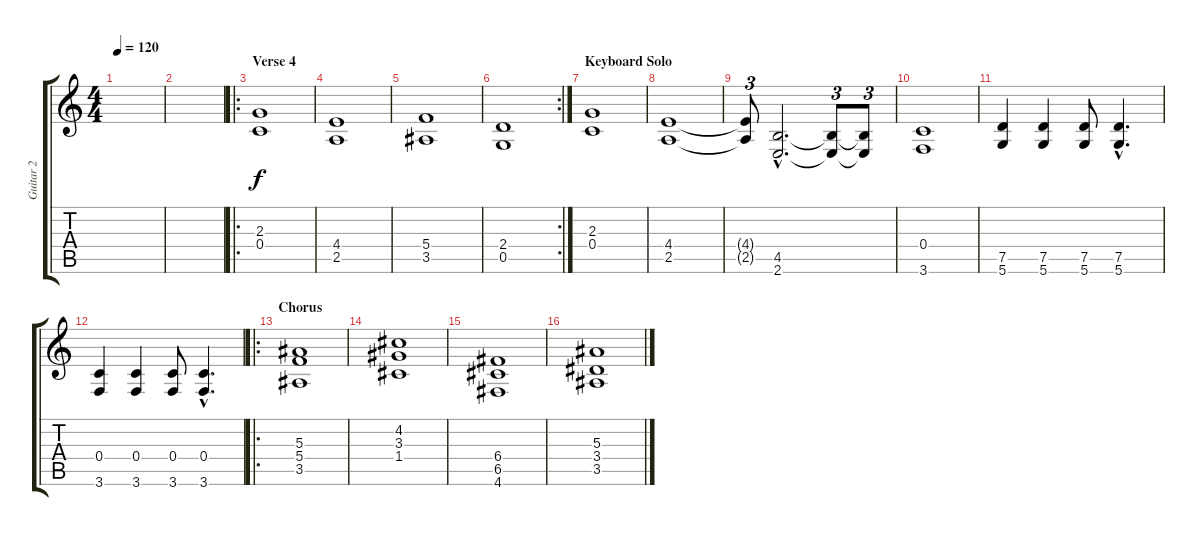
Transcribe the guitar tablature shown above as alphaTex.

\track ("Guitar 2" "Guitar 2") {instrument distortionguitar}
\staff {score tabs}
\tuning (D4 A3 F3 C3 G2 D2) {hide}
\ts (4 4)
\tempo 120
\clef g2
\ks c
|
|
\ro
\section ("" "Verse 4")
(2.3 0.4).1 |
(4.4 2.5).1 |
(5.4 3.5).1 |
\rc 2
(2.4 0.5).1 |
\section ("" "Keyboard Solo")
(2.3 0.4).1 |
(4.4 2.5).1 |
(4.4{t} 2.5{t}).8{tu (3 2)} (4.5{hac} 2.6{hac}).2{d} (4.5{t} 2.6{t}).8{tu (3 2)} (4.5{t} 2.6{t}).8{tu (3 2)} |
(0.4 3.6).1 |
(7.5 5.6).4 (7.5 5.6).4 (7.5 5.6).8 (7.5{hac} 5.6{hac}).4{d} |
(0.4 3.6).4 (0.4 3.6).4 (0.4 3.6).8 (0.4{hac} 3.6{hac}).4{d} |
\ro
\section ("" "Chorus")
(5.3 5.4 3.5).1 |
(4.2 3.3 1.4).1 |
(6.4 6.5 4.6).1 |
(5.3 3.4 3.5).1
